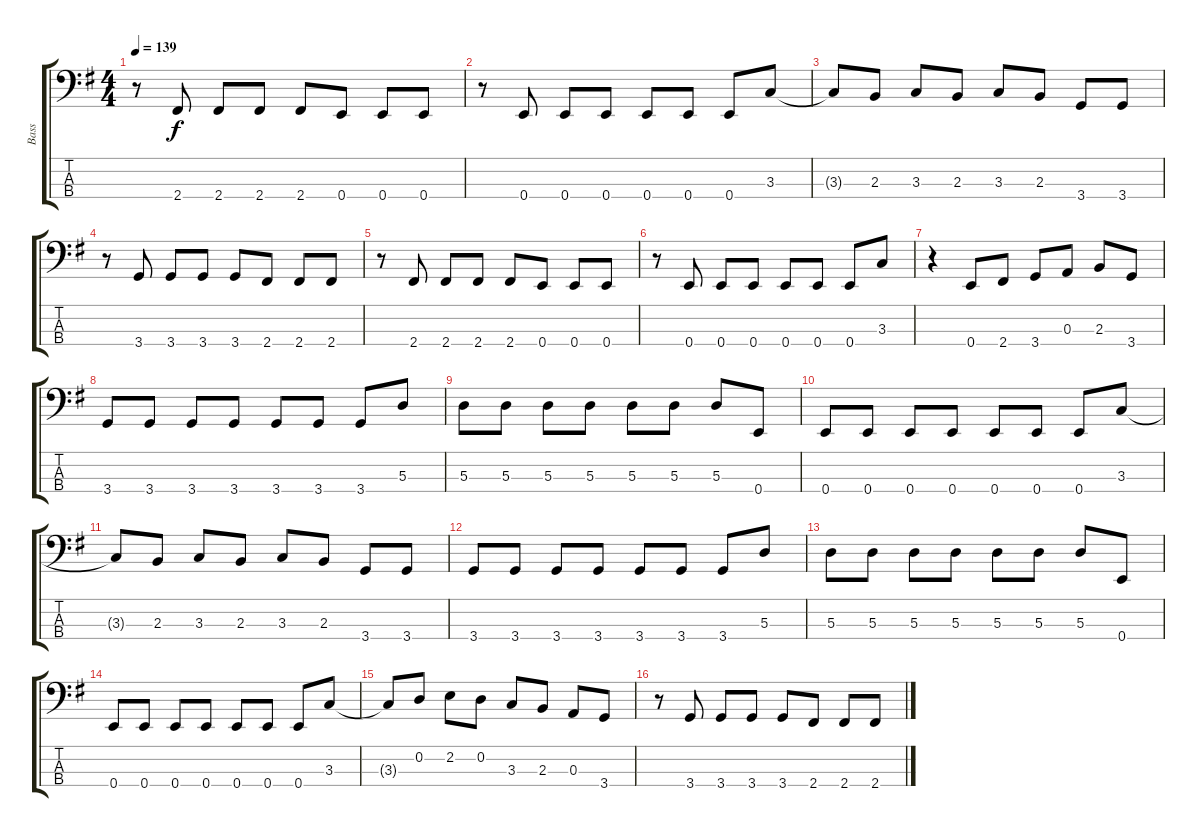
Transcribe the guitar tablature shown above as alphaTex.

\track ("Bass" "Bass") {instrument electricbassfinger}
\staff {score tabs}
\tuning (G2 D2 A1 E1) {hide}
\ts (4 4)
\tempo 139
\clef f4
\ks g
r.8{dy f} 2.4.8 2.4.8 2.4.8 2.4.8 0.4.8 0.4.8 0.4.8 |
r.8 0.4.8 0.4.8 0.4.8 0.4.8 0.4.8 0.4.8 3.3.8 |
3.3{t}.8 2.3.8 3.3.8 2.3.8 3.3.8 2.3.8 3.4.8 3.4.8 |
r.8 3.4.8 3.4.8 3.4.8 3.4.8 2.4.8 2.4.8 2.4.8 |
r.8 2.4.8 2.4.8 2.4.8 2.4.8 0.4.8 0.4.8 0.4.8 |
r.8 0.4.8 0.4.8 0.4.8 0.4.8 0.4.8 0.4.8 3.3.8 |
r.4 0.4.8 2.4.8 3.4.8 0.3.8 2.3.8 3.4.8 |
3.4.8 3.4.8 3.4.8 3.4.8 3.4.8 3.4.8 3.4.8 5.3.8 |
5.3.8 5.3.8 5.3.8 5.3.8 5.3.8 5.3.8 5.3.8 0.4.8 |
0.4.8 0.4.8 0.4.8 0.4.8 0.4.8 0.4.8 0.4.8 3.3.8 |
3.3{t}.8 2.3.8 3.3.8 2.3.8 3.3.8 2.3.8 3.4.8 3.4.8 |
3.4.8 3.4.8 3.4.8 3.4.8 3.4.8 3.4.8 3.4.8 5.3.8 |
5.3.8 5.3.8 5.3.8 5.3.8 5.3.8 5.3.8 5.3.8 0.4.8 |
0.4.8 0.4.8 0.4.8 0.4.8 0.4.8 0.4.8 0.4.8 3.3.8 |
3.3{t}.8 0.2.8 2.2.8 0.2.8 3.3.8 2.3.8 0.3.8 3.4.8 |
r.8 3.4.8 3.4.8 3.4.8 3.4.8 2.4.8 2.4.8 2.4.8
